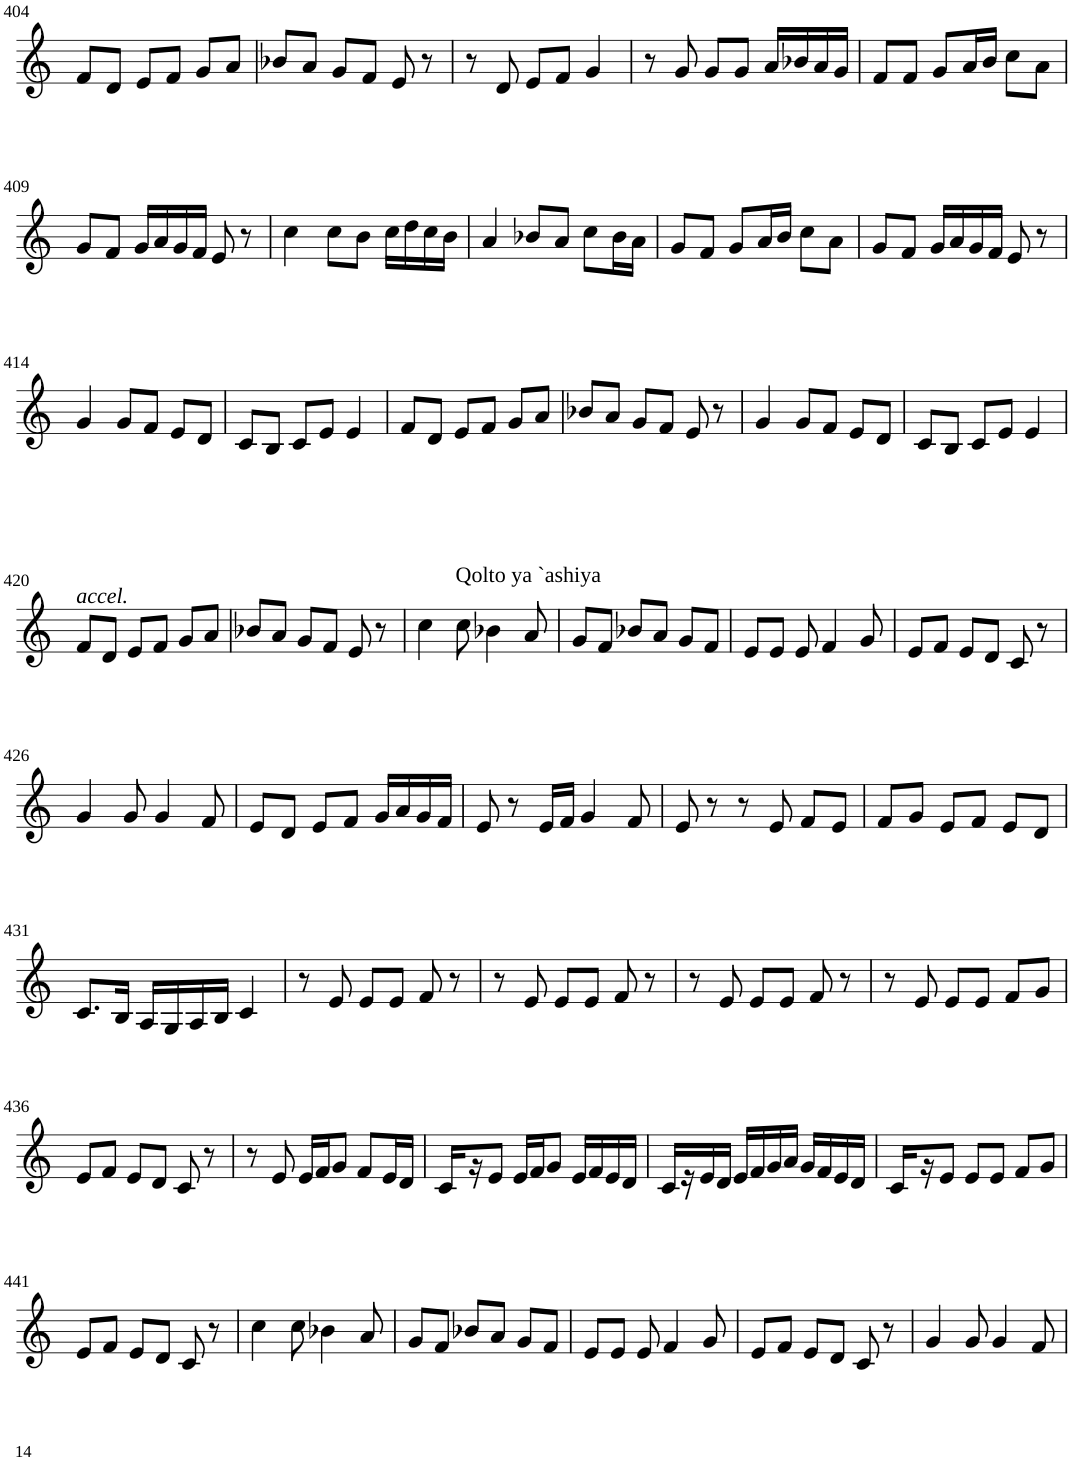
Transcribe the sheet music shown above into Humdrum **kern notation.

**kern
*part1
*staff1
*I"Violin
!!LO:PB:g=z
*clefG2
*k[]
*M3/4
=404
8f/L
8d/J
8e/L
8f/J
8g/L
8a/J
=405
8b-X/L
8a/J
8g/L
8f/J
8e/
8r
=406
8r
8d/
8e/L
8f/J
4g/
=407
8r
8g/
8g/L
8g/J
16a/LL
16b-X/
16a/
16g/JJ
=408
8f/L
8f/J
8g/L
16a/L
16b/JJ
8cc\L
8a\J
!!LO:LB:g=z
=409
8g/L
8f/J
16g/LL
16a/
16g/
16f/JJ
8e/
8r
=410
4cc\
8cc\L
8b\J
16cc\LL
16dd\
16cc\
16b\JJ
=411
4a/
8b-X/L
8a/J
8cc\L
16b-\L
16a\JJ
=412
8g/L
8f/J
8g/L
16a/L
16b/JJ
8cc\L
8a\J
=413
8g/L
8f/J
16g/LL
16a/
16g/
16f/JJ
8e/
8r
!!LO:LB:g=z
=414
!LO:TX:b:i:t=accel.
4g/
8g/L
8f/J
8e/L
8d/J
=415
8c/L
8B/J
8c/L
8e/J
4e/
=416
8f/L
8d/J
8e/L
8f/J
8g/L
8a/J
=417
8b-X/L
8a/J
8g/L
8f/J
8e/
8r
=418
4g/
8g/L
8f/J
8e/L
8d/J
=419
8c/L
8B/J
8c/L
8e/J
4e/
!!LO:LB:g=z
=420
8f/L
8d/J
8e/L
8f/J
8g/L
8a/J
=421
8b-X/L
8a/J
8g/L
8f/J
8e/
8r
=422
4cc\
!LO:TX:a:t=Qolto ya `ashiya
8cc\
4b-X\
8a/
=423
8g/L
8f/J
8b-X/L
8a/J
8g/L
8f/J
=424
8e/L
8e/J
8e/
4f/
8g/
=425
8e/L
8f/J
8e/L
8d/J
8c/
8r
!!LO:LB:g=z
=426
4g/
8g/
4g/
8f/
=427
8e/L
8d/J
8e/L
8f/J
16g/LL
16a/
16g/
16f/JJ
=428
8e/
8r
16e/LL
16f/JJ
4g/
8f/
=429
8e/
8r
8r
8e/
8f/L
8e/J
=430
8f/L
8g/J
8e/L
8f/J
8e/L
8d/J
!!LO:LB:g=z
=431
8.c/L
16B/Jk
16A/LL
16G/
16A/
16B/JJ
4c/
=432
8r
8e/
8e/L
8e/J
8f/
8r
=433
8r
8e/
8e/L
8e/J
8f/
8r
=434
8r
8e/
8e/L
8e/J
8f/
8r
=435
8r
8e/
8e/L
8e/J
8f/L
8g/J
!!LO:LB:g=z
=436
8e/L
8f/J
8e/L
8d/J
8c/
8r
=437
8r
8e/
16e/LL
16f/J
8g/J
8f/L
16e/L
16d/JJ
=438
16c/LL
16r
8e/J
16e/LL
16f/J
8g/J
16e/LL
16f/
16e/
16d/JJ
=439
16c/LL
16r
16e/
16d/JJ
16e/LL
16f/
16g/
16a/JJ
16g/LL
16f/
16e/
16d/JJ
=440
16c/LL
16r
8e/J
8e/L
8e/J
8f/L
8g/J
!!LO:LB:g=z
=441
8e/L
8f/J
8e/L
8d/J
8c/
8r
=442
4cc\
8cc\
4b-X\
8a/
=443
8g/L
8f/J
8b-X/L
8a/J
8g/L
8f/J
=444
8e/L
8e/J
8e/
4f/
8g/
=445
8e/L
8f/J
8e/L
8d/J
8c/
8r
=446
4g/
8g/
4g/
8f/
=
*-
